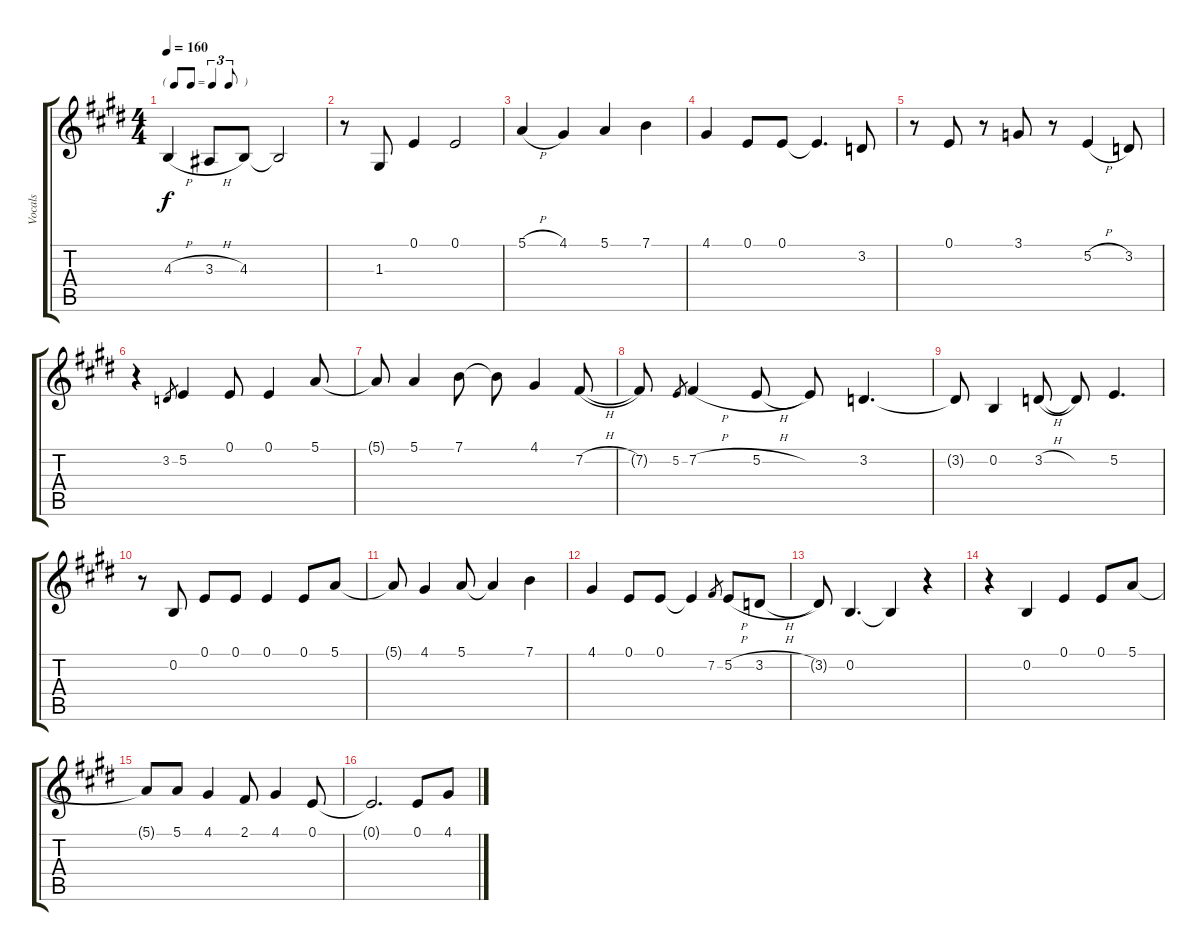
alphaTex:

\track ("Vocals" "Vocals") {instrument flute}
\staff {score tabs}
\tuning (E4 B3 G3 D3 A2 E2) {hide}
\ts (4 4)
\tf triplet8th
\tempo 160
\clef g2
\ks e
4.3{h}.4{dy f} 3.3{h}.8 4.3.8 4.3{t}.2 |
r.8 1.3.8 0.1.4 0.1.2 |
5.1{h}.4 4.1.4 5.1.4 7.1.4 |
4.1.4 0.1.8 0.1.8 0.1{t}.4{d} 3.2.8 |
r.8 0.1.8 r.8 3.1.8 r.8 5.2{h}.4 3.2.8 |
r.4 3.2.8{gr} 5.2.4 0.1.8 0.1.4 5.1.8 |
5.1{t}.8 5.1.4 7.1.8 7.1{t}.8 4.1.4 7.2{h}.8 |
7.2{t}.8 5.2.8{gr} 7.2{h}.4 5.2{h}.8 5.2{t}.8 3.2.4{d} |
3.2{t}.8 0.2.4 3.2{h}.8 3.2{t}.8 5.2.4{d} |
r.8 0.2.8 0.1.8 0.1.8 0.1.4 0.1.8 5.1.8 |
5.1{t}.8 4.1.4 5.1.8 5.1{t}.4 7.1.4 |
4.1.4 0.1.8 0.1.8 0.1{t}.4 7.2.8{gr} 5.2{h}.8 3.2{h}.8 |
3.2{t}.8 0.2.4{d} 0.2{t}.4 r.4 |
r.4 0.2.4 0.1.4 0.1.8 5.1.8 |
5.1{t}.8 5.1.8 4.1.4 2.1.8 4.1.4 0.1.8 |
0.1{t}.2{d} 0.1.8 4.1.8
